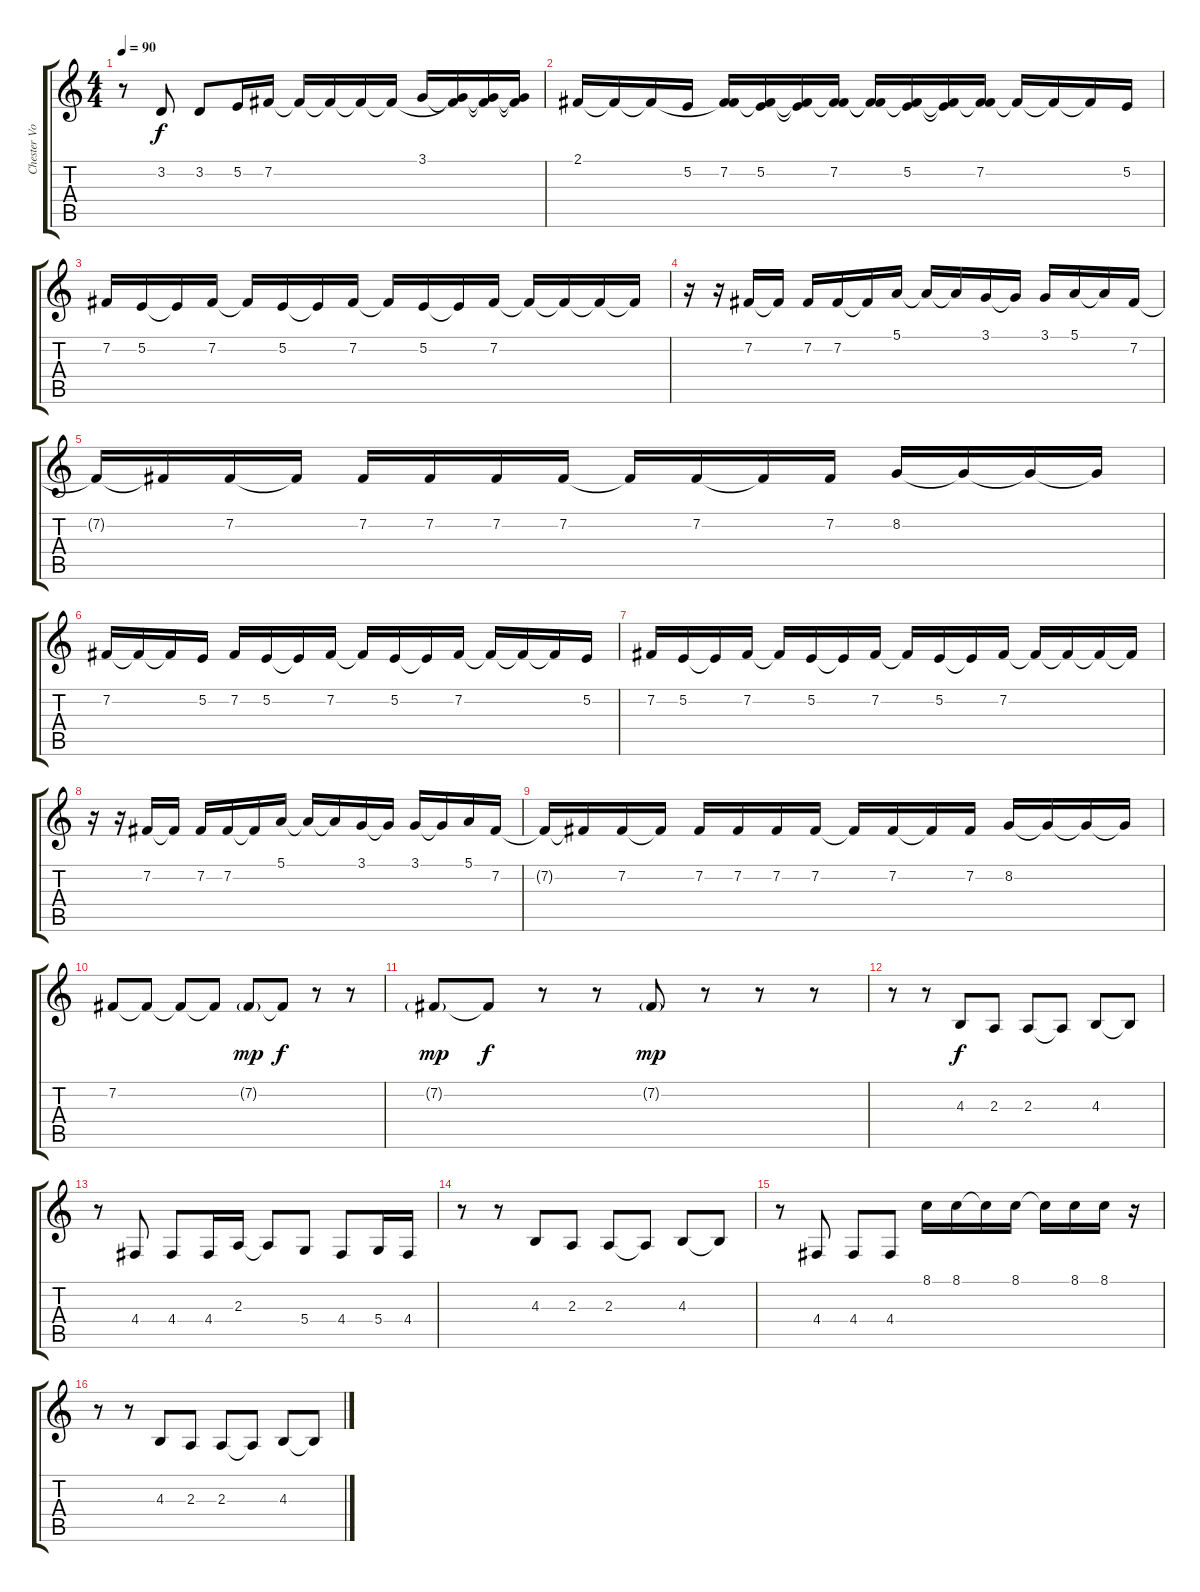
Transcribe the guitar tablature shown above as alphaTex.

\track ("Chester Vocals" "Chester Vo") {instrument harmonica}
\staff {score tabs}
\tuning (E4 B3 G3 D3 A2 E2) {hide}
\ts (4 4)
\tempo 90
\clef g2
\ks c
r.8{dy f} 3.2.8 3.2.8 5.2.16 7.2.16 7.2{t}.16 7.2{t}.16 7.2{t}.16 7.2{t}.16 3.1.16 (3.1{t} 7.2{t}).16 (3.1{t} 7.2{t}).16 (3.1{t} 7.2{t}).16 |
2.1.16 2.1{t}.16 2.1{t}.16 5.2.16 (2.1{t} 7.2).16 (2.1{t} 5.2).16 (2.1{t} 5.2{t}).16 (2.1{t} 7.2).16 (2.1{t} 7.2{t}).16 (2.1{t} 5.2).16 (2.1{t} 5.2{t}).16 (2.1{t} 7.2).16 7.2{t}.16 7.2{t}.16 7.2{t}.16 5.2.16 |
7.2.16 5.2.16 5.2{t}.16 7.2.16 7.2{t}.16 5.2.16 5.2{t}.16 7.2.16 7.2{t}.16 5.2.16 5.2{t}.16 7.2.16 7.2{t}.16 7.2{t}.16 7.2{t}.16 7.2{t}.16 |
r.16 r.16 7.2.16 7.2{t}.16 7.2.16 7.2.16 7.2{t}.16 5.1.16 5.1{t}.16 5.1{t}.16 3.1.16 3.1{t}.16 3.1.16 5.1.16 5.1{t}.16 7.2.16 |
7.2{t}.16 7.2{t}.16 7.2.16 7.2{t}.16 7.2.16 7.2.16 7.2.16 7.2.16 7.2{t}.16 7.2.16 7.2{t}.16 7.2.16 8.2.16 8.2{t}.16 8.2{t}.16 8.2{t}.16 |
7.2.16 7.2{t}.16 7.2{t}.16 5.2.16 7.2.16 5.2.16 5.2{t}.16 7.2.16 7.2{t}.16 5.2.16 5.2{t}.16 7.2.16 7.2{t}.16 7.2{t}.16 7.2{t}.16 5.2.16 |
7.2.16 5.2.16 5.2{t}.16 7.2.16 7.2{t}.16 5.2.16 5.2{t}.16 7.2.16 7.2{t}.16 5.2.16 5.2{t}.16 7.2.16 7.2{t}.16 7.2{t}.16 7.2{t}.16 7.2{t}.16 |
r.16 r.16 7.2.16 7.2{t}.16 7.2.16 7.2.16 7.2{t}.16 5.1.16 5.1{t}.16 5.1{t}.16 3.1.16 3.1{t}.16 3.1.16 3.1{t}.16 5.1.16 7.2.16 |
7.2{t}.16 7.2{t}.16 7.2.16 7.2{t}.16 7.2.16 7.2.16 7.2.16 7.2.16 7.2{t}.16 7.2.16 7.2{t}.16 7.2.16 8.2.16 8.2{t}.16 8.2{t}.16 8.2{t}.16 |
7.2.8 7.2{t}.8 7.2{t}.8 7.2{t}.8 7.2{g}.8{dy mp} 7.2{t}.8{dy f} r.8 r.8 |
7.2{g}.8{dy mp} 7.2{t}.8{dy f} r.8 r.8 7.2{g}.8{dy mp} r.8 r.8 r.8 |
r.8 r.8 4.3.8{dy f} 2.3.8 2.3.8 2.3{t}.8 4.3.8 4.3{t}.8 |
r.8 4.4.8 4.4.8 4.4.16 2.3.16 2.3{t}.8 5.4.8 4.4.8 5.4.16 4.4.16 |
r.8 r.8 4.3.8 2.3.8 2.3.8 2.3{t}.8 4.3.8 4.3{t}.8 |
r.8 4.4.8 4.4.8 4.4.8 8.1.16 8.1.16 8.1{t}.16 8.1.16 8.1{t}.16 8.1.16 8.1.16 r.16 |
r.8 r.8 4.3.8 2.3.8 2.3.8 2.3{t}.8 4.3.8 4.3{t}.8
